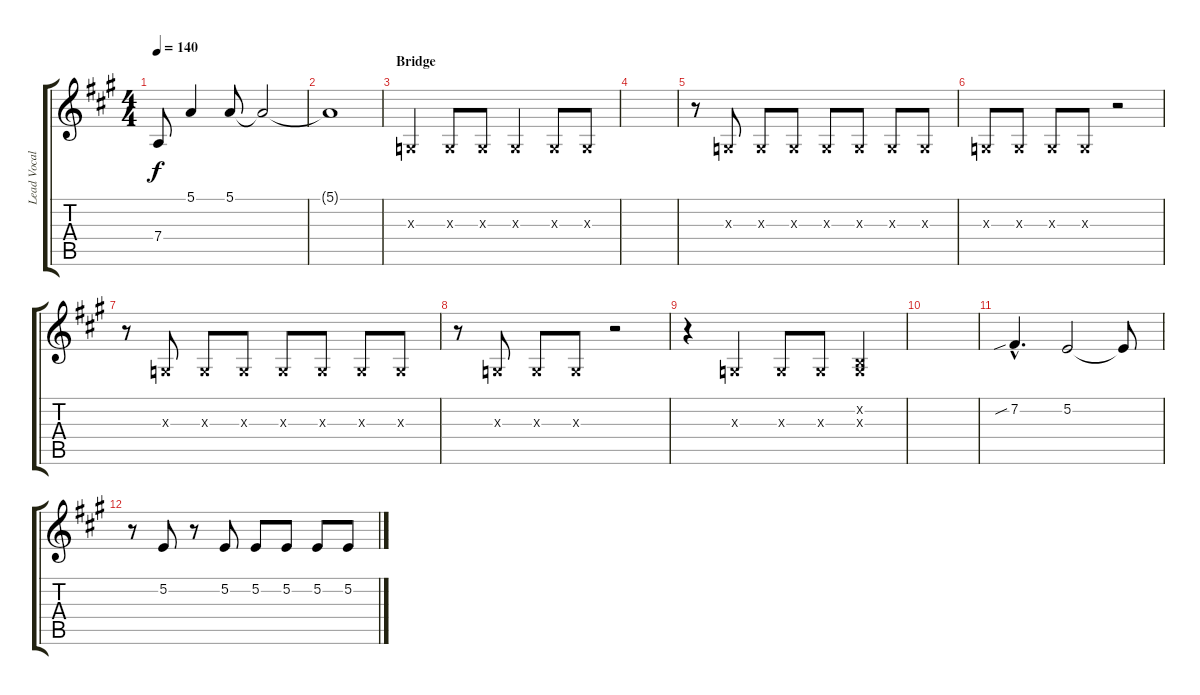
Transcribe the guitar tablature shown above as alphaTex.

\track ("Lead Vocals" "Lead Vocal") {instrument brasssection}
\staff {score tabs}
\tuning (E4 B3 G3 D3 A2 E2) {hide}
\ts (4 4)
\tempo 140
\clef g2
\ks a
7.4.8{dy f} 5.1.4 5.1.8 5.1{t}.2 |
5.1{t}.1 |
\section ("" "Bridge")
0.3{x}.4 0.3{x}.8 0.3{x}.8 0.3{x}.4 0.3{x}.8 0.3{x}.8 |
|
r.8 0.3{x}.8 0.3{x}.8 0.3{x}.8 0.3{x}.8 0.3{x}.8 0.3{x}.8 0.3{x}.8 |
0.3{x}.8 0.3{x}.8 0.3{x}.8 0.3{x}.8 r.2 |
r.8 0.3{x}.8 0.3{x}.8 0.3{x}.8 0.3{x}.8 0.3{x}.8 0.3{x}.8 0.3{x}.8 |
r.8 0.3{x}.8 0.3{x}.8 0.3{x}.8 r.2 |
r.4 0.3{x}.4 0.3{x}.8 0.3{x}.8 (0.2{x} 0.3{x}).4 |
|
7.2{sib hac}.4{d} 5.2.2 5.2{t}.8 |
r.8 5.2.8 r.8 5.2.8 5.2.8 5.2.8 5.2.8 5.2.8
